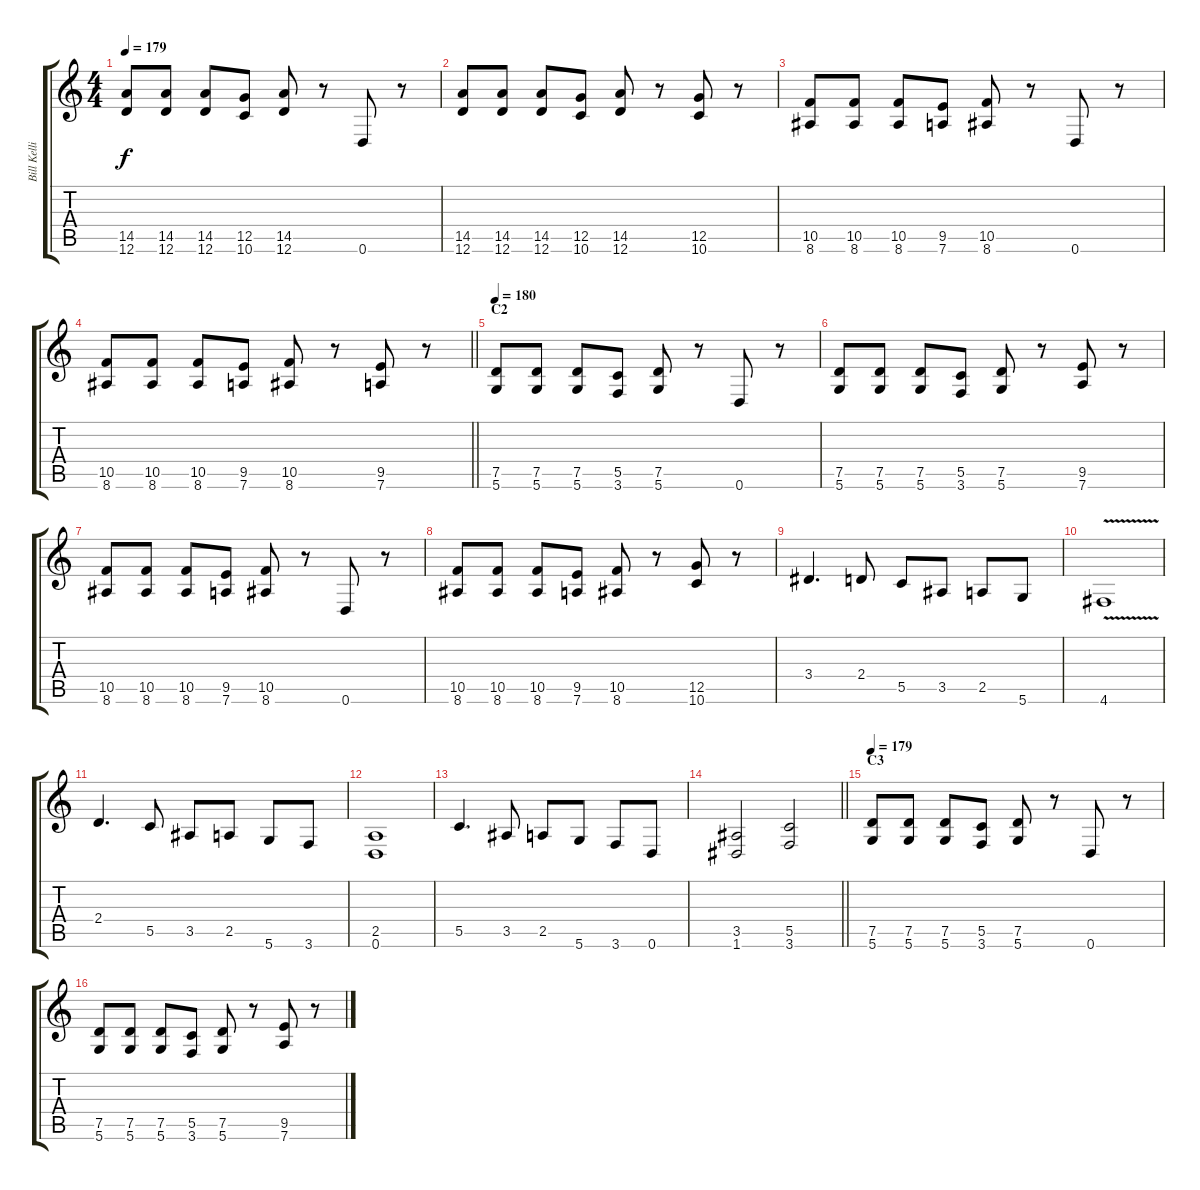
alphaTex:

\track ("Bill Kelliher" "Bill Kelli") {instrument distortionguitar}
\staff {score tabs}
\tuning (D4 A3 F3 C3 G2 D2) {hide}
\ts (4 4)
\tempo 179
\clef g2
\ks c
(14.5 12.6).8{dy f} (14.5 12.6).8 (14.5 12.6).8 (12.5 10.6).8 (14.5 12.6).8 r.8 0.6.8 r.8 |
(14.5 12.6).8 (14.5 12.6).8 (14.5 12.6).8 (12.5 10.6).8 (14.5 12.6).8 r.8 (12.5 10.6).8 r.8 |
(10.5 8.6).8 (10.5 8.6).8 (10.5 8.6).8 (9.5 7.6).8 (10.5 8.6).8 r.8 0.6.8 r.8 |
\barLineRight lightlight
(10.5 8.6).8 (10.5 8.6).8 (10.5 8.6).8 (9.5 7.6).8 (10.5 8.6).8 r.8 (9.5 7.6).8 r.8 |
\section ("" "C2")
\tempo 180
(7.5 5.6).8 (7.5 5.6).8 (7.5 5.6).8 (5.5 3.6).8 (7.5 5.6).8 r.8 0.6.8 r.8 |
(7.5 5.6).8 (7.5 5.6).8 (7.5 5.6).8 (5.5 3.6).8 (7.5 5.6).8 r.8 (9.5 7.6).8 r.8 |
(10.5 8.6).8 (10.5 8.6).8 (10.5 8.6).8 (9.5 7.6).8 (10.5 8.6).8 r.8 0.6.8 r.8 |
(10.5 8.6).8 (10.5 8.6).8 (10.5 8.6).8 (9.5 7.6).8 (10.5 8.6).8 r.8 (12.5 10.6).8 r.8 |
3.4.4{d} 2.4.8 5.5.8 3.5.8 2.5.8 5.6.8 |
4.6{v}.1 |
2.4.4{d} 5.5.8 3.5.8 2.5.8 5.6.8 3.6.8 |
(2.5 0.6).1 |
5.5.4{d} 3.5.8 2.5.8 5.6.8 3.6.8 0.6.8 |
\barLineRight lightlight
(3.5 1.6).2 (5.5 3.6).2 |
\section ("" "C3")
\tempo 179
(7.5 5.6).8 (7.5 5.6).8 (7.5 5.6).8 (5.5 3.6).8 (7.5 5.6).8 r.8 0.6.8 r.8 |
(7.5 5.6).8 (7.5 5.6).8 (7.5 5.6).8 (5.5 3.6).8 (7.5 5.6).8 r.8 (9.5 7.6).8 r.8
